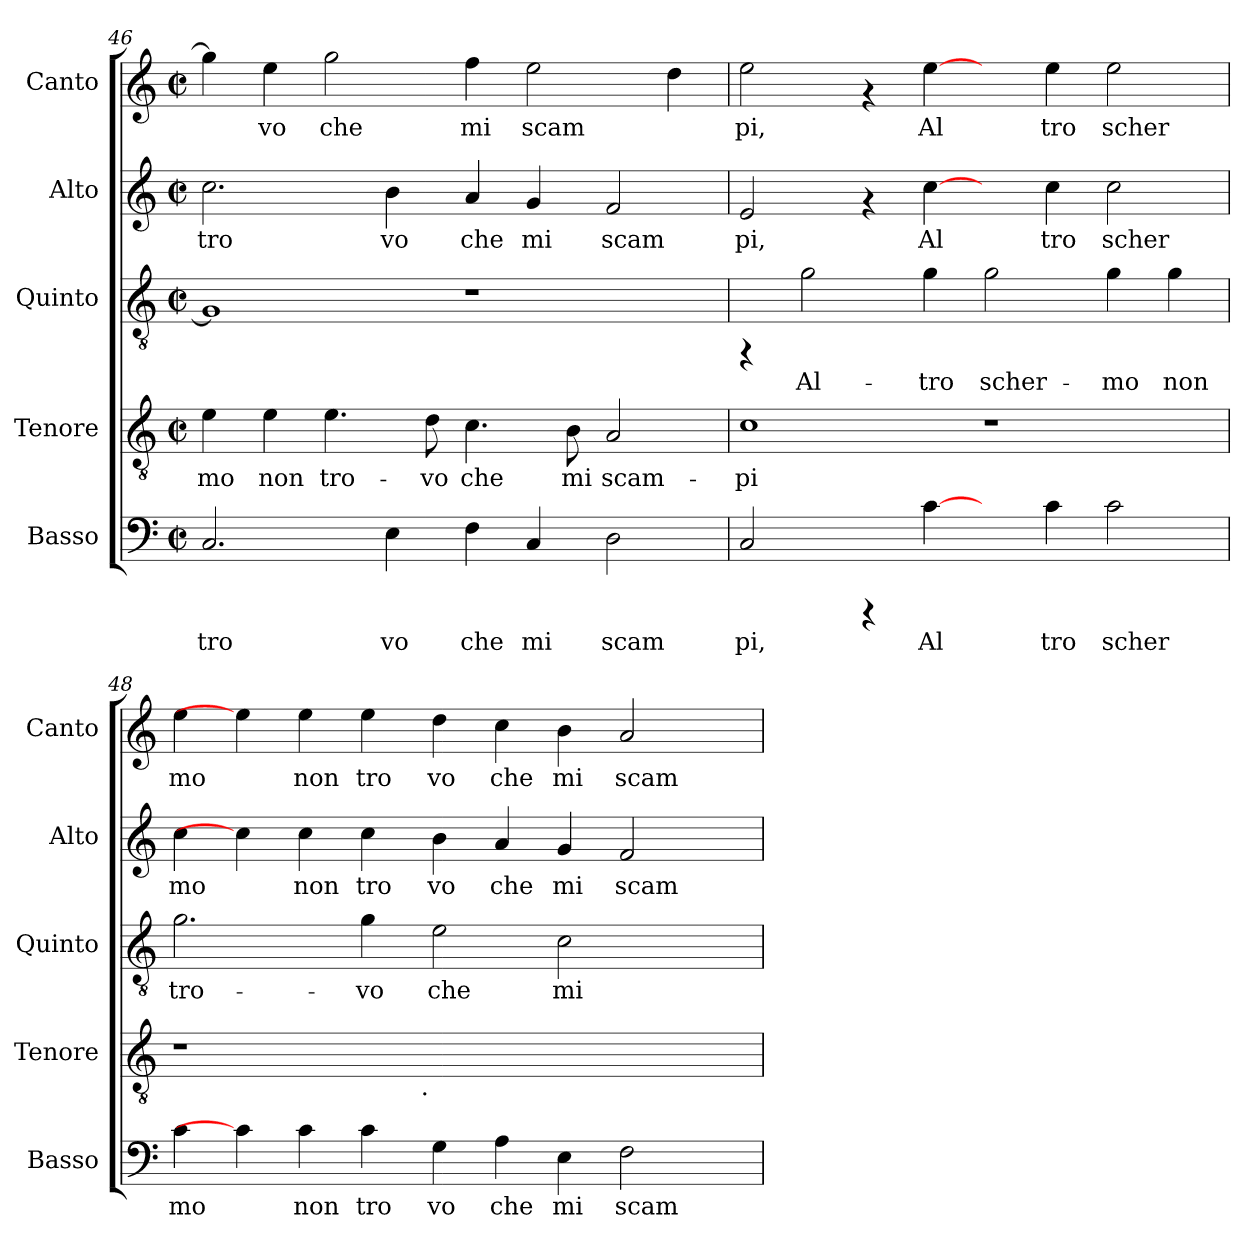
**kern	**text	**kern	**text	**kern	**text	**kern	**text	**kern	**text
*part5	*part5	*part4	*part4	*part3	*part3	*part2	*part2	*part1	*part1
*staff5	*staff5	*staff4	*staff4	*staff3	*staff3	*staff2	*staff2	*staff1	*staff1
*I"Basso	*	*I"Tenore	*	*I"Quinto	*	*I"Alto	*	*I"Canto	*
*I'Basso	*	*I'Tenore	*	*I'Quinto	*	*I'Alto	*	*I'Canto	*
*clefF4	*	*clefGv2	*	*clefGv2	*	*clefG2	*	*clefG2	*
*k[]	*	*k[]	*	*k[]	*	*k[]	*	*k[]	*
*C:	*	*C:	*	*C:	*	*C:	*	*C:	*
*M2/2	*	*M2/2	*	*M2/2	*	*M2/2	*	*M2/2	*
*met(c|)	*	*met(c|)	*	*met(c|)	*	*met(c|)	*	*met(c|)	*
=46	=46	=46	=46	=46	=46	=46	=46	=46	=46
!	!LO:LY:b:cj	!	!LO:LY:b:cj	!	!LO:LY:b:cj	!	!LO:LY:b:cj	!	!LO:LY:b:cj
2.C/	tro	4e\	-mo	1G]	.	2.cc\	tro	4gg\]	.
!	!	!	!LO:LY:b:cj	!	!	!	!	!	!LO:LY:b:cj
.	.	4e\	non	.	.	.	.	4ee\	vo
!	!	!	!LO:LY:b:cj	!	!	!	!	!	!LO:LY:b:cj
.	.	4.e\	tro-	.	.	.	.	2gg\	che
!	!LO:LY:b:cj	!	!	!	!	!	!LO:LY:b:cj	!	!
4E\	vo	.	.	.	.	4b\	vo	.	.
!	!	!	!LO:LY:b:cj	!	!	!	!	!	!
.	.	8d\	-vo	.	.	.	.	.	.
!	!LO:LY:b:cj	!	!LO:LY:b:cj	!	!	!	!LO:LY:b:cj	!	!LO:LY:b:cj
4F\	che	4.c\	che	1r	.	4a/	che	4ff\	mi
!	!LO:LY:b:cj	!	!	!	!	!	!LO:LY:b:cj	!	!LO:LY:b:cj
4C/	mi	.	.	.	.	4g/	mi	2ee\	scam
!	!	!	!LO:LY:b:cj	!	!	!	!	!	!
.	.	8B\	mi	.	.	.	.	.	.
!	!LO:LY:b:cj	!	!LO:LY:b:cj	!	!	!	!LO:LY:b:cj	!	!
2D\	scam	2A/	scam-	.	.	2f/	scam	.	.
!	!	!	!	!	!	!	!	!	!LO:LY:b:cj
.	.	.	.	.	.	.	.	4dd\	.
!!LO:LB:g=z
=47	=47	=47	=47	=47	=47	=47	=47	=47	=47
!	!LO:LY:b:cj	!	!LO:LY:b:cj	!	!	!	!LO:LY:b:cj	!	!LO:LY:b:cj
2C/	pi,	1c	-pi	4rFF	.	2e/	pi,	2ee\	pi,
!	!	!	!	!	!LO:LY:b:cj	!	!	!	!
.	.	.	.	2g\	Al-	.	.	.	.
4rCCC	.	.	.	.	.	4rf	.	4rf	.
!	!LO:LY:b:cj	!	!	!	!LO:LY:b:cj	!	!LO:LY:b:cj	!	!LO:LY:b:cj
[4c\	Al	.	.	4g\	-tro	[4cc\	Al	[4ee\	Al
!	!	!	!	!	!LO:LY:b:cj	!	!	!	!
4ryy	.	1r	.	2g\	scher-	4ryy	.	4ryy	.
!	!LO:LY:b:cj	!	!	!	!	!	!LO:LY:b:cj	!	!LO:LY:b:cj
4c\	tro	.	.	.	.	4cc\	tro	4ee\	tro
!	!LO:LY:b:cj	!	!	!	!LO:LY:b:cj	!	!LO:LY:b:cj	!	!LO:LY:b:cj
2c\	scher	.	.	4g\	-mo	2cc\	scher	2ee\	scher
!	!	!	!	!	!LO:LY:b:cj	!	!	!	!
.	.	.	.	4g\	non	.	.	.	.
=48	=48	=48	=48	=48	=48	=48	=48	=48	=48
!	!LO:LY:b:cj	!	!	!	!LO:LY:b:cj	!	!LO:LY:b:cj	!	!LO:LY:b:cj
*	*	*^	*	*	*	*	*	*	*
4c\	mo	1r	2ryy	.	2.g\	tro-	4cc\	mo	4ee\	mo
4c\]	.	.	.	.	.	.	4cc\]	.	4ee\]	.
!	!LO:LY:b:cj	!	!	!	!	!	!	!LO:LY:b:cj	!	!LO:LY:b:cj
4c\	non	.	4ryy	.	.	.	4cc\	non	4ee\	non
!	!LO:LY:b:cj	!	!	!	!	!LO:LY:b:cj	!	!LO:LY:b:cj	!	!LO:LY:b:cj
4c\	tro	.	8...ryy	.	4g\	-vo	4cc\	tro	4ee\	tro
!	!	!	!LO:TX:b:t=.	!	!	!	!	!	!	!
.	.	.	1ryy	.	.	.	.	.	.	.
!	!LO:LY:b:cj	!	!	!	!	!LO:LY:b:cj	!	!LO:LY:b:cj	!	!LO:LY:b:cj
4G\	vo	1ryy	.	.	2e\	che	4b\	vo	4dd\	vo
!	!LO:LY:b:cj	!	!	!	!	!	!	!LO:LY:b:cj	!	!LO:LY:b:cj
4A\	che	.	.	.	.	.	4a/	che	4cc\	che
!	!LO:LY:b:cj	!	!	!	!	!LO:LY:b:cj	!	!LO:LY:b:cj	!	!LO:LY:b:cj
4E\	mi	.	.	.	2c\	mi	4g/	mi	4b\	mi
!	!LO:LY:b:cj	!	!	!	!	!	!	!LO:LY:b:cj	!	!LO:LY:b:cj
2F\	scam	.	.	.	.	.	2f/	scam	2a/	scam
.	.	.	4ryy	.	.	.	.	.	.	.
.	.	4ryy	.	.	4ryy	.	.	.	.	.
.	.	.	64ryy	.	.	.	.	.	.	.
*	*	*v	*v	*	*	*	*	*	*	*
=	=	=	=	=	=	=	=	=	=
*-	*-	*-	*-	*-	*-	*-	*-	*-	*-
